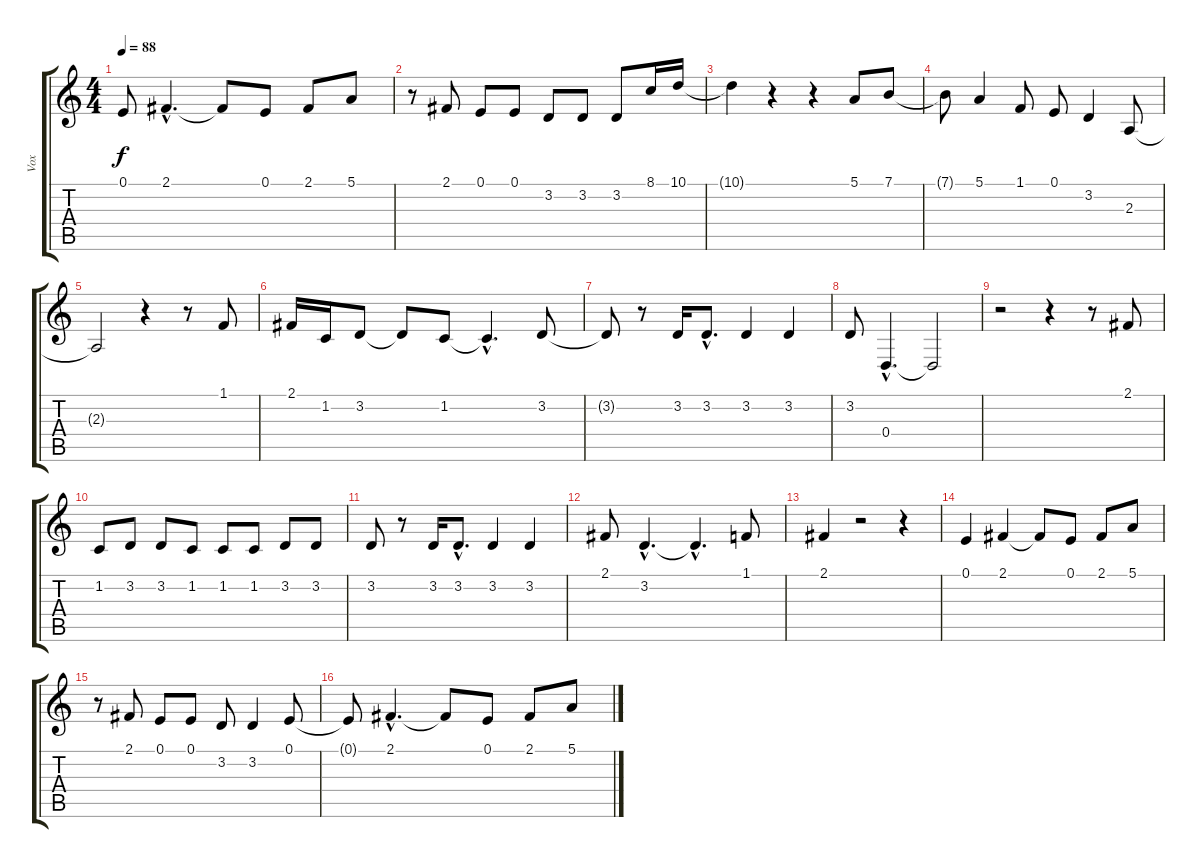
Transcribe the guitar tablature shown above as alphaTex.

\track ("Vox" "Vox") {instrument drawbarorgan}
\staff {score tabs}
\tuning (E4 B3 G3 D3 A2 E2) {hide}
\ts (4 4)
\tempo 88
\clef g2
\ks c
0.1{t}.8{dy f} 2.1{hac}.4{d} 2.1{t}.8 0.1.8 2.1.8 5.1.8 |
r.8 2.1.8 0.1.8 0.1.8 3.2.8 3.2.8 3.2.8 8.1.16 10.1.16 |
10.1{t}.4 r.4 r.4 5.1.8 7.1.8 |
7.1{t}.8 5.1.4 1.1.8 0.1.8 3.2.4 2.3.8 |
2.3{t}.2 r.4 r.8 1.1.8 |
2.1.16 1.2.16 3.2.8 3.2{t}.8 1.2.8 1.2{hac t}.4{d} 3.2.8 |
3.2{t}.8 r.8 3.2.16 3.2{hac}.8{d} 3.2.4 3.2.4 |
3.2.8 0.4{hac}.4{d} 0.4{t}.2 |
r.2 r.4 r.8 2.1.8 |
1.2.8 3.2.8 3.2.8 1.2.8 1.2.8 1.2.8 3.2.8 3.2.8 |
3.2.8 r.8 3.2.16 3.2{hac}.8{d} 3.2.4 3.2.4 |
2.1.8 3.2{hac}.4{d} 3.2{hac t}.4{d} 1.1.8 |
2.1.4 r.2 r.4 |
0.1.4 2.1.4 2.1{t}.8 0.1.8 2.1.8 5.1.8 |
r.8 2.1.8 0.1.8 0.1.8 3.2.8 3.2.4 0.1.8 |
0.1{t}.8 2.1{hac}.4{d} 2.1{t}.8 0.1.8 2.1.8 5.1.8
